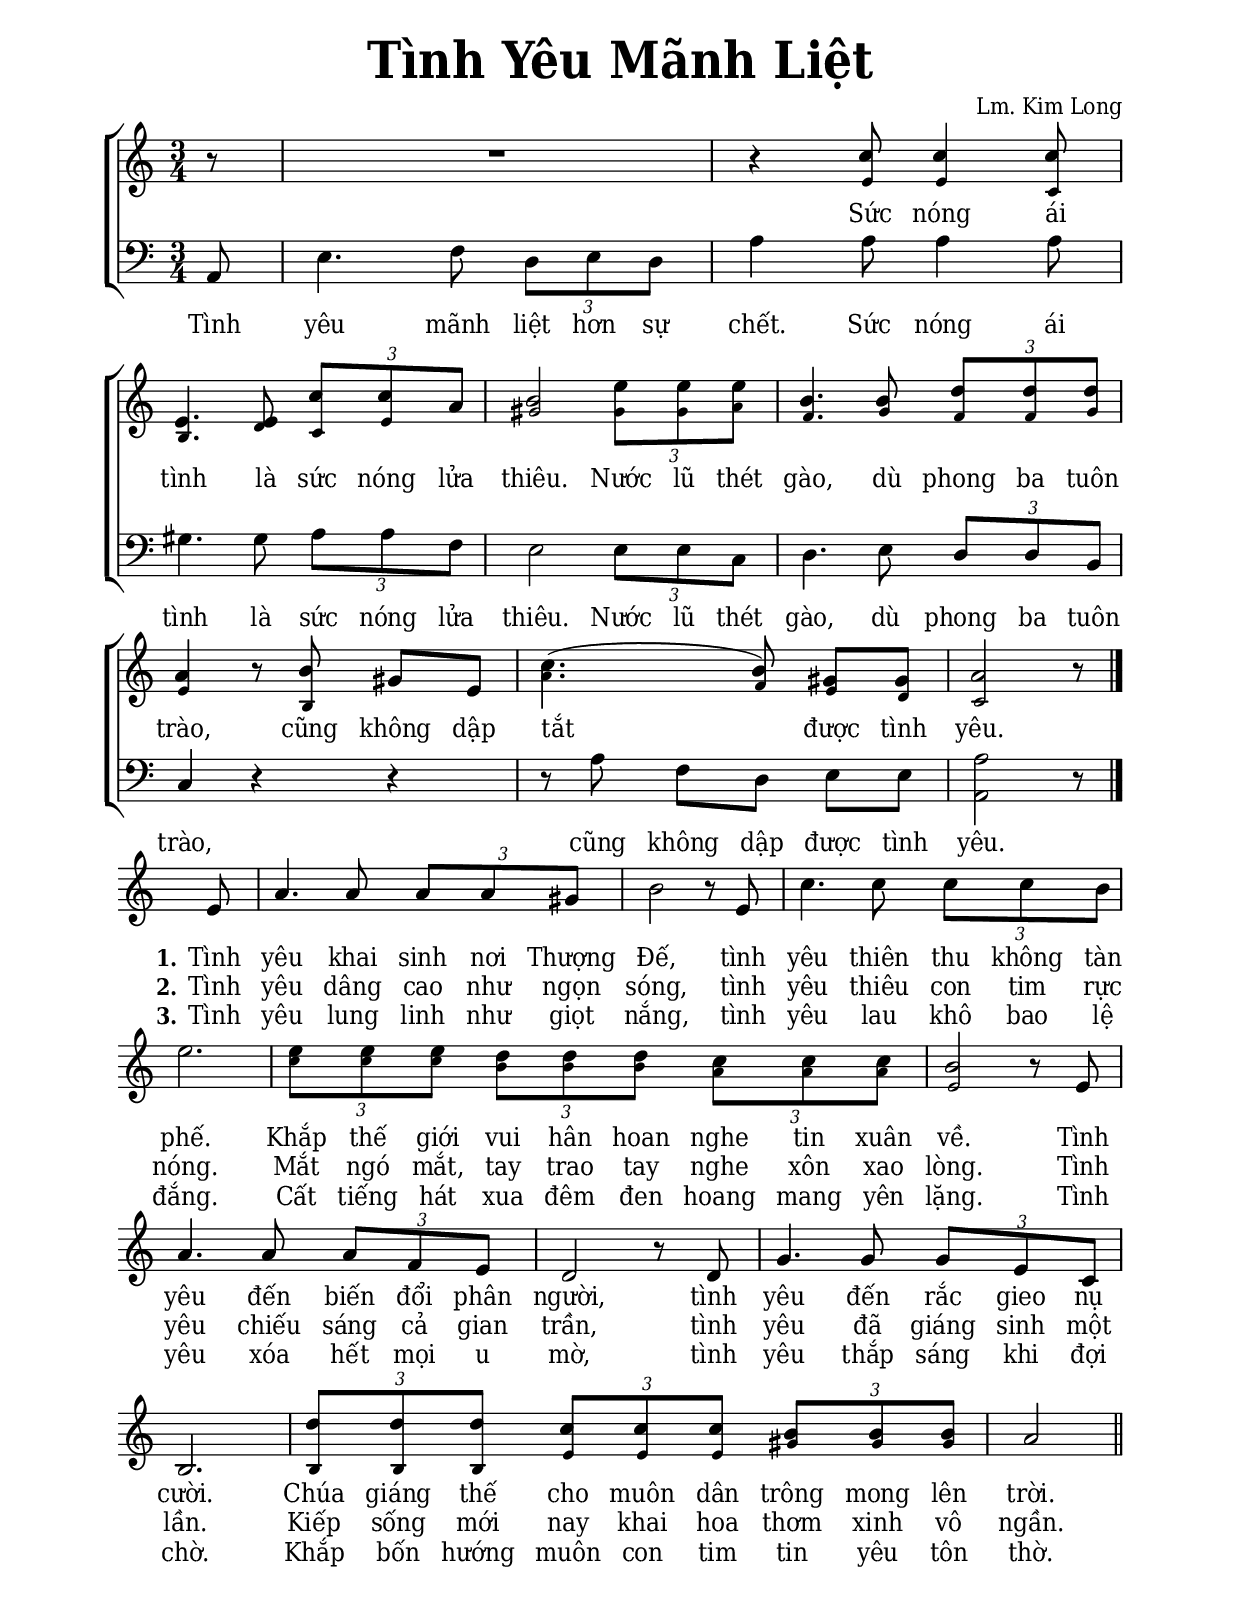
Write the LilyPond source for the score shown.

% Cài đặt chung
\version "2.22.1"
\include "english.ly"

\header {
  title = \markup { \fontsize #3 "Tình Yêu Mãnh Liệt" }
  composer = "Lm. Kim Long"
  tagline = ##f
}

% Nhạc
% Đổi kích thước nốt cho bè phụ
notBePhu =
#(define-music-function (font-size music) (number? ly:music?)
   (for-some-music
     (lambda (m)
       (if (music-is-of-type? m 'rhythmic-event)
           (begin
             (set! (ly:music-property m 'tweaks)
                   (cons `(font-size . ,font-size)
                         (ly:music-property m 'tweaks)))
             #t)
           #f))
     music)
   music)

nhacDiepKhucSop = \relative c'' {
  \partial 8 r8 |
  R2.
  r4 c8 c4 c8 |
  e,4. e8 \tuplet 3/2 { c'8 c a } |
  b2 \tuplet 3/2 { e8 e e } |
  b4. b8 \tuplet 3/2 { d d d } |
  a4 r8 b gs e |
  c'4. (b8) gs gs |
  a2 r8 \bar "|."
}

nhacDiepKhucAlto = \relative c' {
  r8
  R2.
  r4 e8 e4 c8 |
  b4. d8 \tuplet 3/2 { c e a } |
  gs2 \tuplet 3/2 { gs8 gs a } |
  f4. g8 \tuplet 3/2 { f f g } |
  e4 r8 b gs' e |
  a4. (f8) e d |
  c2 r8
}

nhacDiepKhucBas = \relative c {
  a8 |
  e'4. f8 \tuplet 3/2 { d e d } |
  a'4 a8 a4 a8 |
  gs4. gs8 \tuplet 3/2 { a a f } |
  e2 \tuplet 3/2 { e8 e c } |
  d4. e8 \tuplet 3/2 { d8 d b } |
  c4 r r |
  r8 a' f d e e |
  <a a,>2 r8
}

nhacPhienKhuc = \relative c' {
  \partial 8 e8 |
  a4. a8 \tuplet 3/2 { a8 a gs } |
  b2 r8 e, |
  c'4. c8 \tuplet 3/2 { c8 c b } |
  e2. |
  <<
    {
      \tuplet 3/2 { e8 e e } \tuplet 3/2 { d d d }
      \tuplet 3/2 { c c c } |
      b2
    }
    \notBePhu -2 {
      \tuplet 3/2 { c8 c c } \tuplet 3/2 { b b b }
      \tuplet 3/2 { a a a } |
      e2
    }
  >>
  r8 e |
  a4. a8 \tuplet 3/2 { a f e } |
  d2 r8 d |
  g4. g8 \tuplet 3/2 { g e c } |
  b2. |
  <<
    {
      \tuplet 3/2 { d'8 d d } \tuplet 3/2 { c c c }
      \tuplet 3/2 { b b b }
    }
    \notBePhu -2 {
      \tuplet 3/2 { b,8 b b } \tuplet 3/2 { e e e }
      \tuplet 3/2 { gs gs gs }
    }
  >>
  a2 \bar "||"
}

% Lời
loiDiepKhucSop = \lyricmode {
  Sức nóng ái tình là sức nóng lửa thiêu.
  Nước lũ thét gào, dù phong ba tuôn trào,
  cũng không dập tắt được tình yêu.
}

loiDiepKhucBas = \lyricmode {
  Tình yêu mãnh liệt hơn sự chết.
  Sức nóng ái tình là sức nóng lửa thiêu.
  Nước lũ thét gào, dù phong ba tuôn trào,
  cũng không dập được tình yêu.
}

loiPhienKhucMot = \lyricmode {
  \set stanza = #"1."
  Tình yêu khai sinh nơi Thượng Đế,
  tình yêu thiên thu không tàn phế.
  Khắp thế giới vui hân hoan nghe tin xuân về.
  Tình yêu đến biến đổi phân người,
  tình yêu đến rắc gieo nụ cười.
  Chúa giáng thế cho muôn dân trông mong lên trời.
}

loiPhienKhucHai = \lyricmode {
  \set stanza = #"2."
  Tình yêu dâng cao như ngọn sóng,
  tình yêu thiêu con tim rực nóng.
  Mắt ngó mắt, tay trao tay nghe xôn xao lòng.
  Tình yêu chiếu sáng cả gian trần,
  tình yêu đã giáng sinh một lần.
  Kiếp sống mới nay khai hoa thơm xinh vô ngần.
}

loiPhienKhucBa = \lyricmode {
  \set stanza = #"3."
  Tình yêu lung linh như giọt nắng,
  tình yêu lau khô bao lệ đắng.
  Cất tiếng hát xua đêm đen hoang mang yên lặng.
  Tình yêu xóa hết mọi u mờ,
  tình yêu thắp sáng khi đợi chờ.
  Khắp bốn hướng muôn con tim tin yêu tôn thờ.
}

% Dàn trang
\paper {
  #(set-paper-size "a4")
  top-margin = 15\mm
  bottom-margin = 20\mm
  left-margin = 20\mm
  right-margin = 20\mm
  indent = #0
  #(define fonts
    (make-pango-font-tree
      "Deja Vu Serif Condensed"
      "Deja Vu Serif Condensed"
      "Deja Vu Serif Condensed"
      (/ 20 20)))
  print-page-number = #f
  %page-count = #2
  %systems-per-page = 5
}

TongNhip = {
  \key c \major \time 3/4
  \set Timing.beamExceptions = #'()
  \set Timing.baseMoment = #(ly:make-moment 1/4)
}

% Đổi kích thước nốt cho bè phụ
notBePhu =
#(define-music-function (font-size music) (number? ly:music?)
   (for-some-music
     (lambda (m)
       (if (music-is-of-type? m 'rhythmic-event)
           (begin
             (set! (ly:music-property m 'tweaks)
                   (cons `(font-size . ,font-size)
                         (ly:music-property m 'tweaks)))
             #t)
           #f))
     music)
   music)
\score {
  \new ChoirStaff <<
    \new Staff \with {
        \consists "Merge_rests_engraver"
        printPartCombineTexts = ##f
      }
      <<
      \new Voice \TongNhip \partCombine 
        \nhacDiepKhucSop
        \notBePhu -2 { \nhacDiepKhucAlto }
      \new NullVoice = beSop \nhacDiepKhucSop
      \new Lyrics \lyricsto beSop \loiDiepKhucSop
      >>
    \new Staff <<
        \clef "bass"
        \new Voice = beBas {
          \TongNhip \nhacDiepKhucBas
        }
      \new Lyrics \lyricsto beBas \loiDiepKhucBas
    >>
  >>
  \layout {
    \override Lyrics.LyricSpace.minimum-distance = #2.0
    \override Score.BarNumber.break-visibility = ##(#f #f #f)
    \override Score.SpacingSpanner.uniform-stretching = ##t
  }
}

\score {
  \new ChoirStaff <<
    \new Staff
      <<
      \new Voice = beSop {
        \TongNhip \nhacPhienKhuc
      }
    >>
    \new Lyrics \lyricsto beSop \loiPhienKhucMot
    \new Lyrics \lyricsto beSop \loiPhienKhucHai
    \new Lyrics \lyricsto beSop \loiPhienKhucBa
  >>
  \layout {
    \override Staff.TimeSignature.transparent = ##t
    \override Lyrics.LyricSpace.minimum-distance = #2.0
    \override LyricHyphen.minimum-distance = #2.0
    \override Score.BarNumber.break-visibility = ##(#f #f #f)
    \override Score.SpacingSpanner.uniform-stretching = ##t
  } 
}
